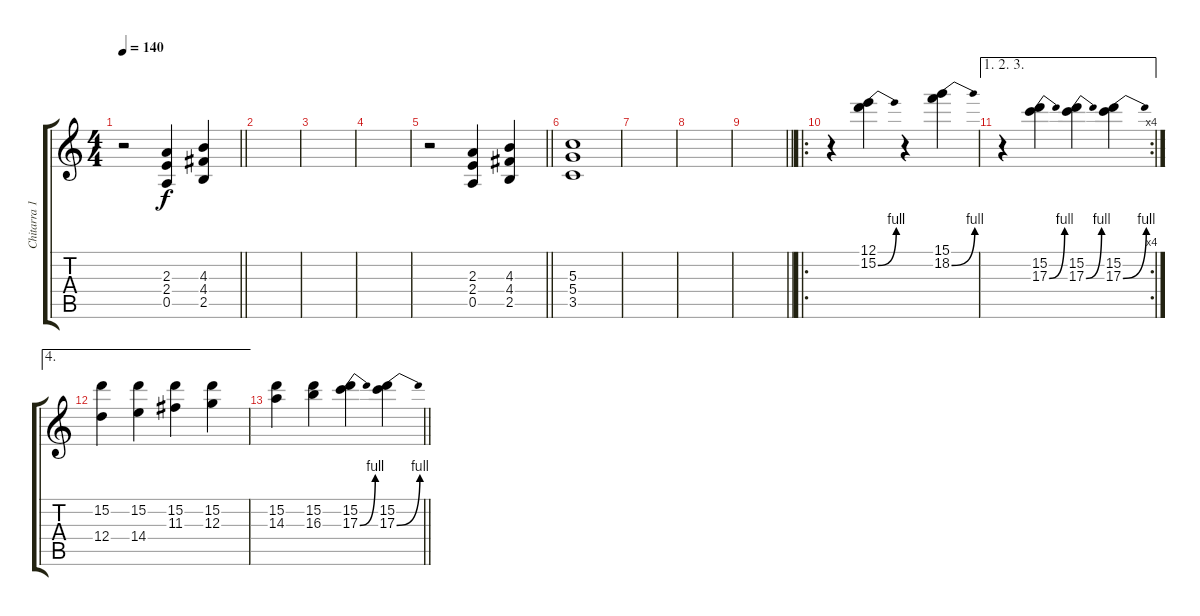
\track ("Chitarra 1" "Chitarra 1") {instrument distortionguitar}
\staff {score tabs}
\tuning (E4 B3 G3 D3 A2 E2) {hide}
\ts (4 4)
\tempo 140
\clef g2
\barLineRight lightlight
\ks c
r.2{dy f} (2.3 2.4 0.5).4 (4.3 4.4 2.5).4 |
|
|
|
\barLineRight lightlight
r.2 (2.3 2.4 0.5).4 (4.3 4.4 2.5).4 |
(5.3 5.4 3.5).1 |
|
|
\barLineRight lightlight
|
\ro
r.4 (12.1 15.2{be (bend 0 0 60 4)}).4 r.4 (15.1 18.2{be (bend 0 0 60 4)}).4 |
\ae (1 2 3)
\rc 4
r.4 (15.2 17.3{be (bend 0 0 60 4)}).4 (15.2 17.3{be (bend 0 0 60 4)}).4 (15.2 17.3{be (bend 0 0 60 4)}).4 |
\ae 4
(15.2 12.4).4 (15.2 14.4).4 (15.2 11.3).4 (15.2 12.3).4 |
\barLineRight lightlight
(15.2 14.3).4 (15.2 16.3).4 (15.2 17.3{be (bend 0 0 60 4)}).4 (15.2 17.3{be (bend 0 0 60 4)}).4
